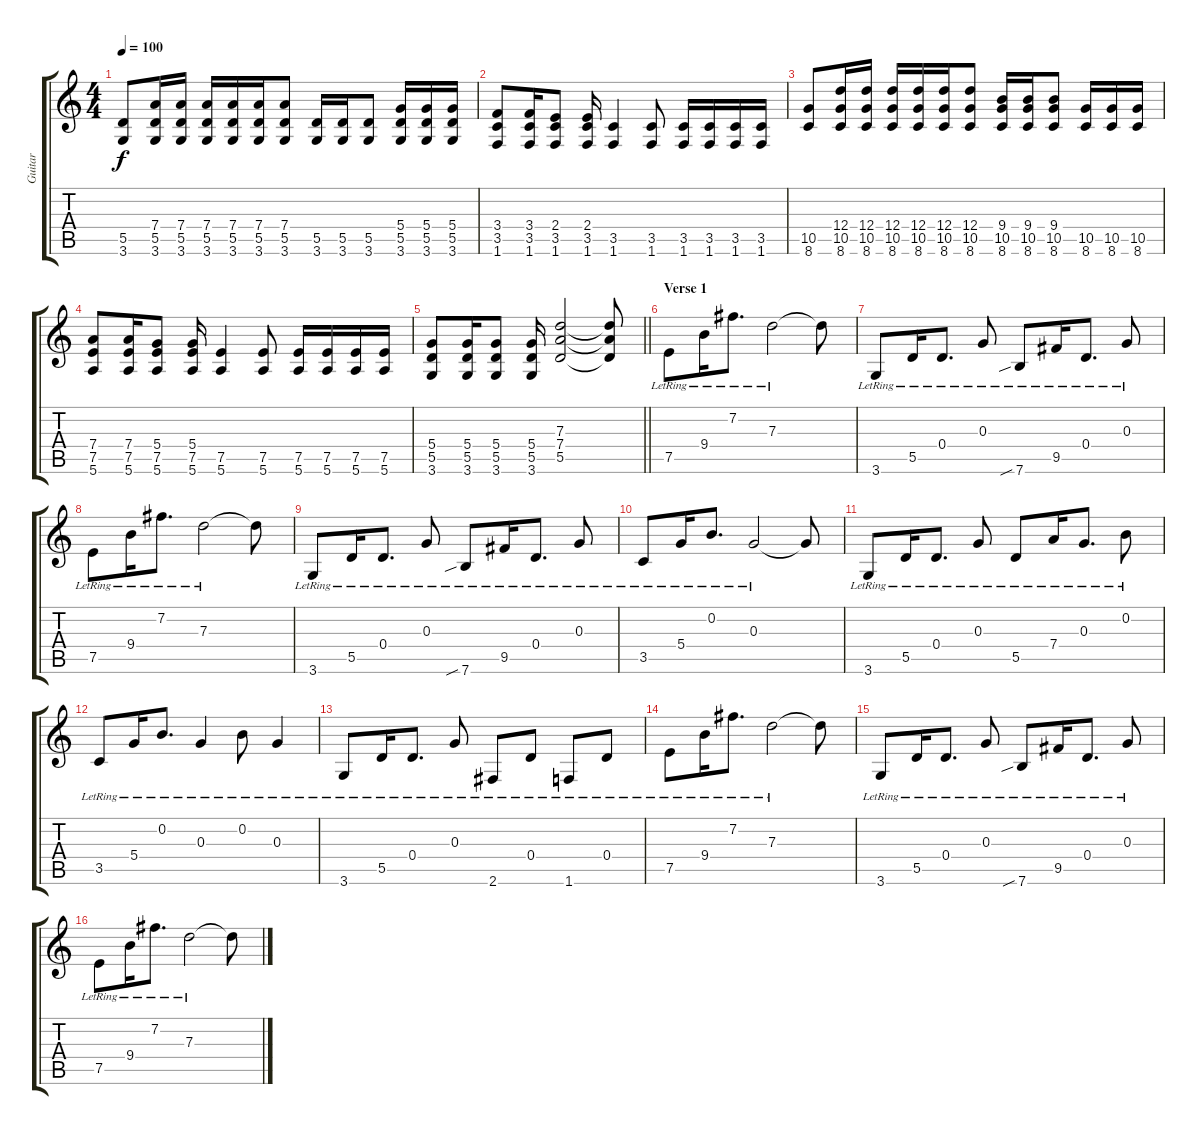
\track ("Guitar" "Guitar") {instrument acousticguitarsteel}
\staff {score tabs}
\tuning (E4 B3 G3 D3 A2 E2) {hide}
\ts (4 4)
\tempo 100
\clef g2
\ks c
(5.5 3.6).8{dy f} (7.4 5.5 3.6).16 (7.4 5.5 3.6).16 (7.4 5.5 3.6).16 (7.4 5.5 3.6).16 (7.4 5.5 3.6).16 (7.4 5.5 3.6).8 (5.5 3.6).16 (5.5 3.6).16 (5.5 3.6).8 (5.4 5.5 3.6).16 (5.4 5.5 3.6).16 (5.4 5.5 3.6).16 |
(3.4 3.5 1.6).8 (3.4 3.5 1.6).16 (2.4 3.5 1.6).8 (2.4 3.5 1.6).16 (3.5 1.6).4 (3.5 1.6).8 (3.5 1.6).16 (3.5 1.6).16 (3.5 1.6).16 (3.5 1.6).16 |
(10.5 8.6).8 (12.4 10.5 8.6).16 (12.4 10.5 8.6).16 (12.4 10.5 8.6).16 (12.4 10.5 8.6).16 (12.4 10.5 8.6).16 (12.4 10.5 8.6).8 (9.4 10.5 8.6).16 (9.4 10.5 8.6).16 (9.4 10.5 8.6).8 (10.5 8.6).16 (10.5 8.6).16 (10.5 8.6).16 |
(7.4 7.5 5.6).8 (7.4 7.5 5.6).16 (5.4 7.5 5.6).8 (5.4 7.5 5.6).16 (7.5 5.6).4 (7.5 5.6).8 (7.5 5.6).16 (7.5 5.6).16 (7.5 5.6).16 (7.5 5.6).16 |
\barLineRight lightlight
(5.4 5.5 3.6).8 (5.4 5.5 3.6).16 (5.4 5.5 3.6).8 (5.4 5.5 3.6).16 (7.3 7.4 5.5).2 (7.3{t} 7.4{t} 5.5{t}).8 |
\section ("" "Verse 1")
7.5{lr}.8 9.4{lr}.16 7.2{lr}.8{d} 7.3{lr}.2 7.3{t}.8 |
3.6{lr}.8 5.5{lr}.16 0.4{lr}.8{d} 0.3{lr}.8 7.6{sib lr}.8 9.5{lr}.16 0.4{lr}.8{d} 0.3{lr}.8 |
7.5{lr}.8 9.4{lr}.16 7.2{lr}.8{d} 7.3{lr}.2 7.3{t}.8 |
3.6{lr}.8 5.5{lr}.16 0.4{lr}.8{d} 0.3{lr}.8 7.6{sib lr}.8 9.5{lr}.16 0.4{lr}.8{d} 0.3{lr}.8 |
3.5{lr}.8 5.4{lr}.16 0.2{lr}.8{d} 0.3{lr}.2 0.3{t}.8 |
3.6{lr}.8 5.5{lr}.16 0.4{lr}.8{d} 0.3{lr}.8 5.5{lr}.8 7.4{lr}.16 0.3{lr}.8{d} 0.2{lr}.8 |
3.5{lr}.8 5.4{lr}.16 0.2{lr}.8{d} 0.3{lr}.4 0.2{lr}.8 0.3{lr}.4 |
3.6{lr}.8 5.5{lr}.16 0.4{lr}.8{d} 0.3{lr}.8 2.6{lr}.8 0.4{lr}.8 1.6{lr}.8 0.4{lr}.8 |
7.5{lr}.8 9.4{lr}.16 7.2{lr}.8{d} 7.3{lr}.2 7.3{t}.8 |
3.6{lr}.8 5.5{lr}.16 0.4{lr}.8{d} 0.3{lr}.8 7.6{sib lr}.8 9.5{lr}.16 0.4{lr}.8{d} 0.3{lr}.8 |
7.5{lr}.8 9.4{lr}.16 7.2{lr}.8{d} 7.3{lr}.2 7.3{t}.8
